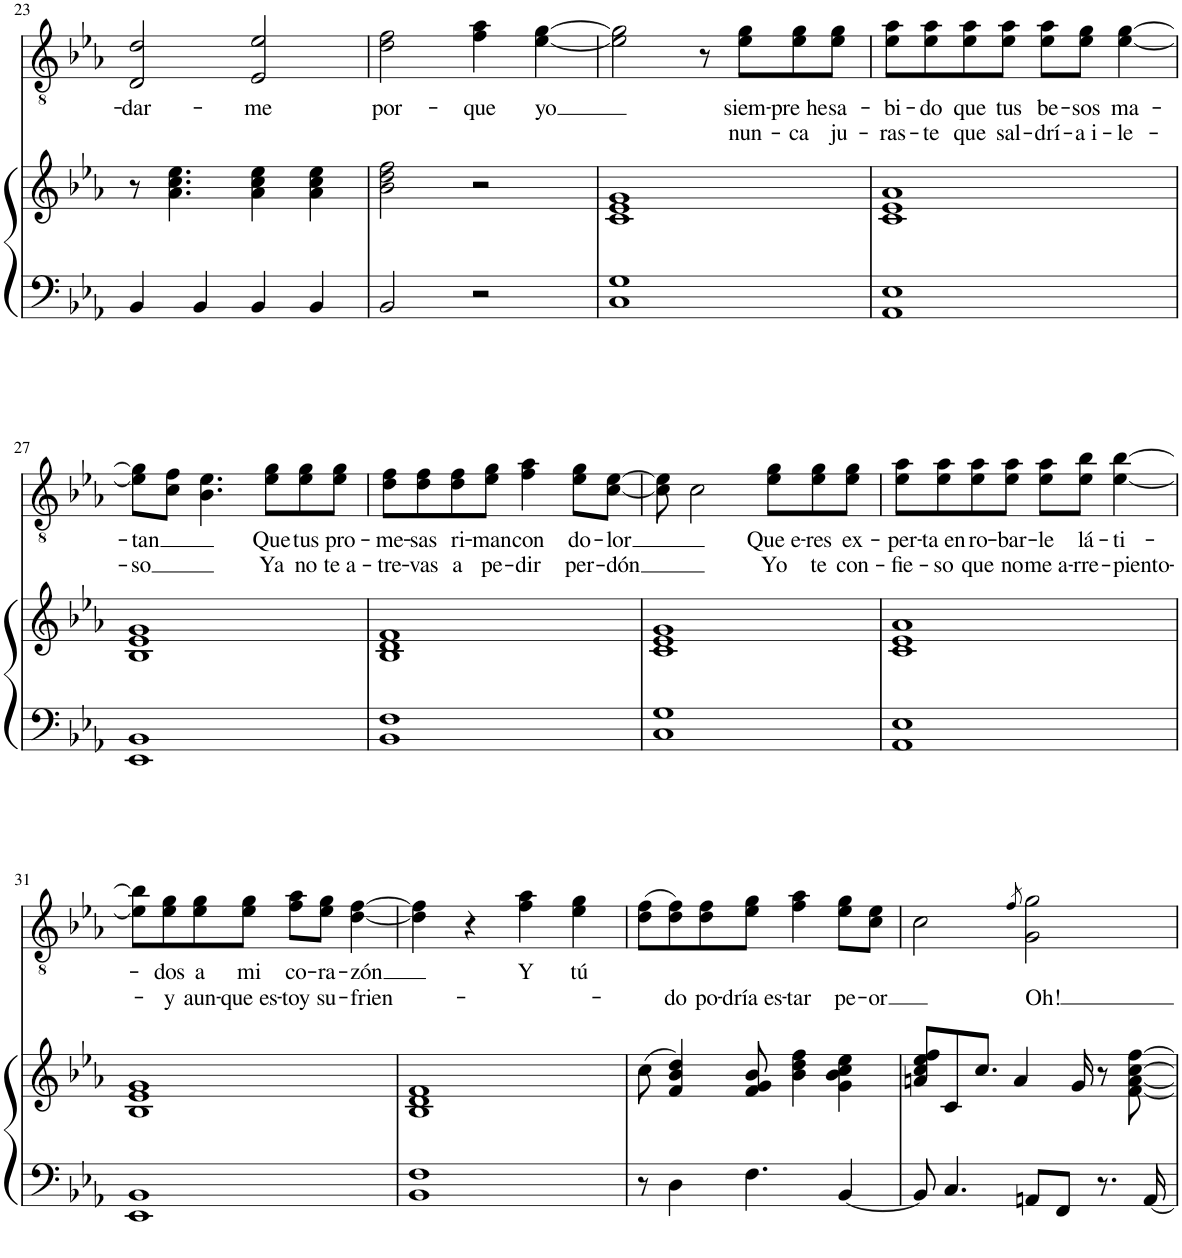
**kern	**kern	**kern	**text	**text
*part2	*part2	*part1	*part1	*part1
*staff3	*staff2	*staff1	*staff1	*staff1
*I"Piano	*	*I"Piano	*	*
*I'Pno	*	*	*	*
!!LO:PB:g=z
*clefF4	*clefG2	*clefGv2	*	*
*k[b-e-a-]	*k[b-e-a-]	*k[b-e-a-]	*	*
*M4/4	*M4/4	*M4/4	*	*
=23	=23	=23	=23	=23
!	!	!	!LO:LY:b	!
4BB-/	8r	2D/ 2d/	-dar-	.
.	4.a-\ 4.cc\ 4.ee-\	.	.	.
4BB-/	.	.	.	.
!	!	!	!LO:LY:b	!
4BB-/	4a-\ 4cc\ 4ee-\	2E-/ 2e-/	-me	.
4BB-/	4a-\ 4cc\ 4ee-\	.	.	.
=24	=24	=24	=24	=24
!	!	!	!LO:LY:b	!
2BB-/	2b-\ 2dd\ 2ff\	2d\ 2f\	por-	.
!	!	!	!LO:LY:b	!
2r	2r	4f\ 4a-\	-que	.
!	!	!	!LO:LY:b	!
.	.	[4e-\ [4g\	yo	.
=25	=25	=25	=25	=25
1C 1G	1c 1e- 1g	2e-\] 2g\]	.	.
.	.	8r	.	.
!	!	!	!LO:LY:b	!LO:LY:b
.	.	8e-\ 8g\L	siem-	nun-
!	!	!	!LO:LY:b	!LO:LY:b
.	.	8e-\ 8g\	-pre he	-ca
!	!	!	!LO:LY:b	!LO:LY:b
.	.	8e-\ 8g\J	sa-	ju-
=26	=26	=26	=26	=26
!	!	!	!LO:LY:b	!LO:LY:b
1AA- 1E-	1c 1e- 1a-	8e-\ 8a-\L	-bi-	-ras-
!	!	!	!LO:LY:b	!LO:LY:b
.	.	8e-\ 8a-\	-do	-te
!	!	!	!LO:LY:b	!LO:LY:b
.	.	8e-\ 8a-\	que	que
!	!	!	!LO:LY:b	!LO:LY:b
.	.	8e-\ 8a-\J	tus	sal-
!	!	!	!LO:LY:b	!LO:LY:b
.	.	8e-\ 8a-\L	be-	-drí-
!	!	!	!LO:LY:b	!LO:LY:b
.	.	8e-\ 8g\J	-sos	-a i-
!	!	!	!LO:LY:b	!LO:LY:b
.	.	[4e-\ [4g\	ma-	-le-
!!LO:LB:g=z
=27	=27	=27	=27	=27
!	!	!	!LO:LY:b	!LO:LY:b
1EE- 1BB-	1B- 1e- 1g	8e-\] 8g\]L	-tan	-so
.	.	8c\ 8f\J	.	.
.	.	4.B-\ 4.e-\	.	.
!	!	!	!LO:LY:b	!LO:LY:b
.	.	8e-\ 8g\L	Que	Ya
!	!	!	!LO:LY:b	!LO:LY:b
.	.	8e-\ 8g\	tus	no
!	!	!	!LO:LY:b	!LO:LY:b
.	.	8e-\ 8g\J	pro-	te a-
=28	=28	=28	=28	=28
!	!	!	!LO:LY:b	!LO:LY:b
1BB- 1F	1B- 1d 1f	8d\ 8f\L	-me-	-tre-
!	!	!	!LO:LY:b	!LO:LY:b
.	.	8d\ 8f\	-sas	-vas
!	!	!	!LO:LY:b	!LO:LY:b
.	.	8d\ 8f\	ri-	a
!	!	!	!LO:LY:b	!LO:LY:b
.	.	8e-\ 8g\J	-man	pe-
!	!	!	!LO:LY:b	!LO:LY:b
.	.	4f\ 4a-\	con	-dir
!	!	!	!LO:LY:b	!LO:LY:b
.	.	8e-\ 8g\L	do-	per-
!	!	!	!LO:LY:b	!LO:LY:b
.	.	[8c\ [8e-\J	-lor	-dón
=29	=29	=29	=29	=29
1C 1G	1c 1e- 1g	8c\] 8e-\]	.	.
.	.	2c\	.	.
!	!	!	!LO:LY:b	!LO:LY:b
.	.	8e-\ 8g\L	Que e-	Yo
!	!	!	!LO:LY:b	!LO:LY:b
.	.	8e-\ 8g\	-res	te
!	!	!	!LO:LY:b	!LO:LY:b
.	.	8e-\ 8g\J	ex-	con-
=30	=30	=30	=30	=30
!	!	!	!LO:LY:b	!LO:LY:b
1AA- 1E-	1c 1e- 1a-	8e-\ 8a-\L	-per-	-fie-
!	!	!	!LO:LY:b	!LO:LY:b
.	.	8e-\ 8a-\	-ta en	-so
!	!	!	!LO:LY:b	!LO:LY:b
.	.	8e-\ 8a-\	ro-	que
!	!	!	!LO:LY:b	!LO:LY:b
.	.	8e-\ 8a-\J	-bar-	no
!	!	!	!LO:LY:b	!LO:LY:b
.	.	8e-\ 8a-\L	-le	me a-
!	!	!	!LO:LY:b	!LO:LY:b
.	.	8e-\ 8b-\J	lá-	-rre-
!	!	!	!LO:LY:b	!LO:LY:b
.	.	[4e-\ [4b-\	-ti-	-piento-
!!LO:LB:g=z
=31	=31	=31	=31	=31
1EE- 1BB-	1B- 1e- 1g	8e-\] 8b-\]L	.	.
!	!	!	!LO:LY:b	!LO:LY:b
.	.	8e-\ 8g\	-dos	y
!	!	!	!LO:LY:b	!LO:LY:b
.	.	8e-\ 8g\	a	aun-
!	!	!	!LO:LY:b	!LO:LY:b
.	.	8e-\ 8g\J	mi	-que es-
!	!	!	!LO:LY:b	!LO:LY:b
.	.	8f\ 8a-\L	co-	-toy
!	!	!	!LO:LY:b	!LO:LY:b
.	.	8e-\ 8g\J	-ra-	su-
!	!	!	!LO:LY:b	!LO:LY:b
.	.	[4d\ [4f\	-zón	-frien-
=32	=32	=32	=32	=32
1BB- 1F	1B- 1d 1f	4d\] 4f\]	.	.
.	.	4r	.	.
!	!	!	!LO:LY:b	!
.	.	4f\ 4a-\	Y	.
!	!	!	!LO:LY:b	!
.	.	4e-\ 4g\	tú	.
=33	=33	=33	=33	=33
8r	(8cc\	(8d\ 8f\L	.	.
!	!	!	!	!LO:LY:b
4D\	4f/ 4b-/ 4dd/)	8d\ 8f\)	.	do
!	!	!	!	!LO:LY:b
.	.	8d\ 8f\	.	po-
!	!	!	!	!LO:LY:b
4.F\	8f/ 8g/ 8b-/	8e-\ 8g\J	.	-dría es-
!	!	!	!	!LO:LY:b
.	4b-\ 4dd\ 4ff\	4f\ 4a-\	.	-tar
!	!	!	!	!LO:LY:b
[4BB-/	4g\ 4b-\ 4cc\ 4ee-\	8e-\ 8g\L	.	pe-
!	!	!	!	!LO:LY:b
.	.	8c\ 8e-\J	.	-or
=34	=34	=34	=34	=34
8BB-/]	8an/ 8cc/ 8ee-/ 8ff/L	2c\	.	.
4.C/	8c/	.	.	.
.	8.cc/J	.	.	.
.	4a/	.	.	.
.	.	8qf/	.	.
!	!	!	!	!LO:LY:b
8AAn/L	.	2G\ 2g\	.	Oh!
8FF/J	.	.	.	.
.	16g/	.	.	.
8.r	8r	.	.	.
.	[8f\ [8a\ [8cc\ [8ff\	.	.	.
[16AA/	.	.	.	.
=	=	=	=	=
*-	*-	*-	*-	*-
